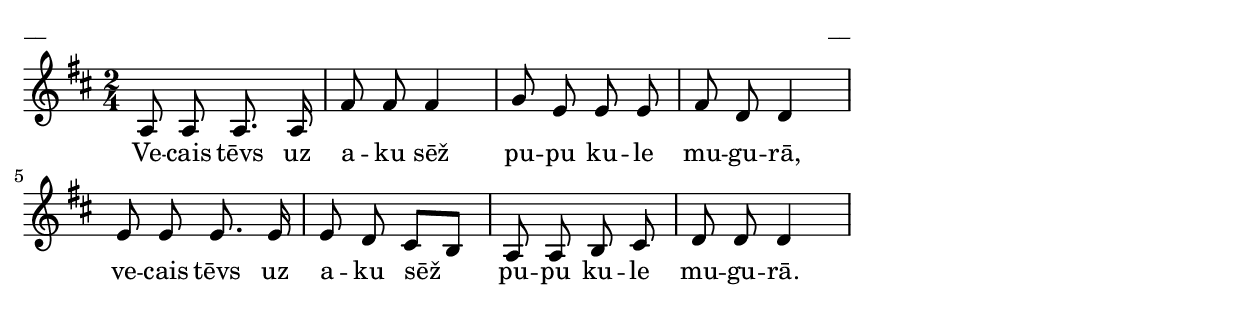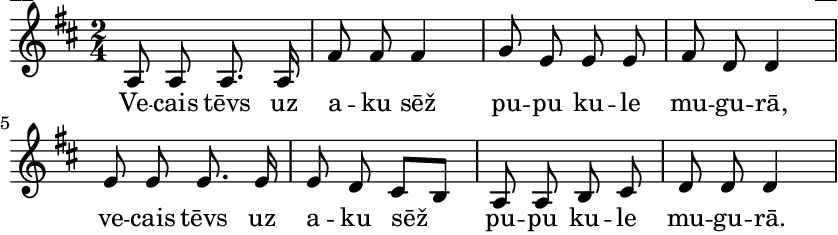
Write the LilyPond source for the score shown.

\version "2.13.18"
#(ly:set-option 'crop #t)

%\header {
%    title = "Vecais tēvs uz aku sēž",AA lapas
%}
\paper {
line-width = 14\cm
left-margin = 0.4\cm
between-system-padding = 0.1\cm
between-system-space = 0.1\cm
}
\layout {
indent = #0
ragged-last = ##f
}

voiceA = \relative c' {
\clef "treble"
\key d \major
\time 2/4
a8 a a8. a16 |
fis'8 fis fis4 |
g8 e e e |
fis8 d d4 |
e8 e e8. e16 |
e8 d  cis[ b] |
a8 a b cis |
d8 d d4 |
}
 

lyricA = \lyricmode {
Ve -- cais tēvs uz a -- ku sēž pu -- pu ku -- le mu -- gu -- rā, ve -- cais tēvs uz a -- ku sēž pu -- pu ku -- le mu -- gu -- rā.
} 

fullScore = <<
\new Staff {
<<
\new Voice = "voiceA" { \oneVoice \autoBeamOff \voiceA }
\new Lyrics \lyricsto "voiceA" \lyricA
>>
}
>>

\score {
\fullScore
\header { piece = "__" opus = "__" }
}
\markup { \with-color #(x11-color 'white) \sans \smaller "__" }
\score {
\unfoldRepeats
\fullScore
\midi {
\context { \Staff \remove "Staff_performer" }
\context { \Voice \consists "Staff_performer" }
}
}


